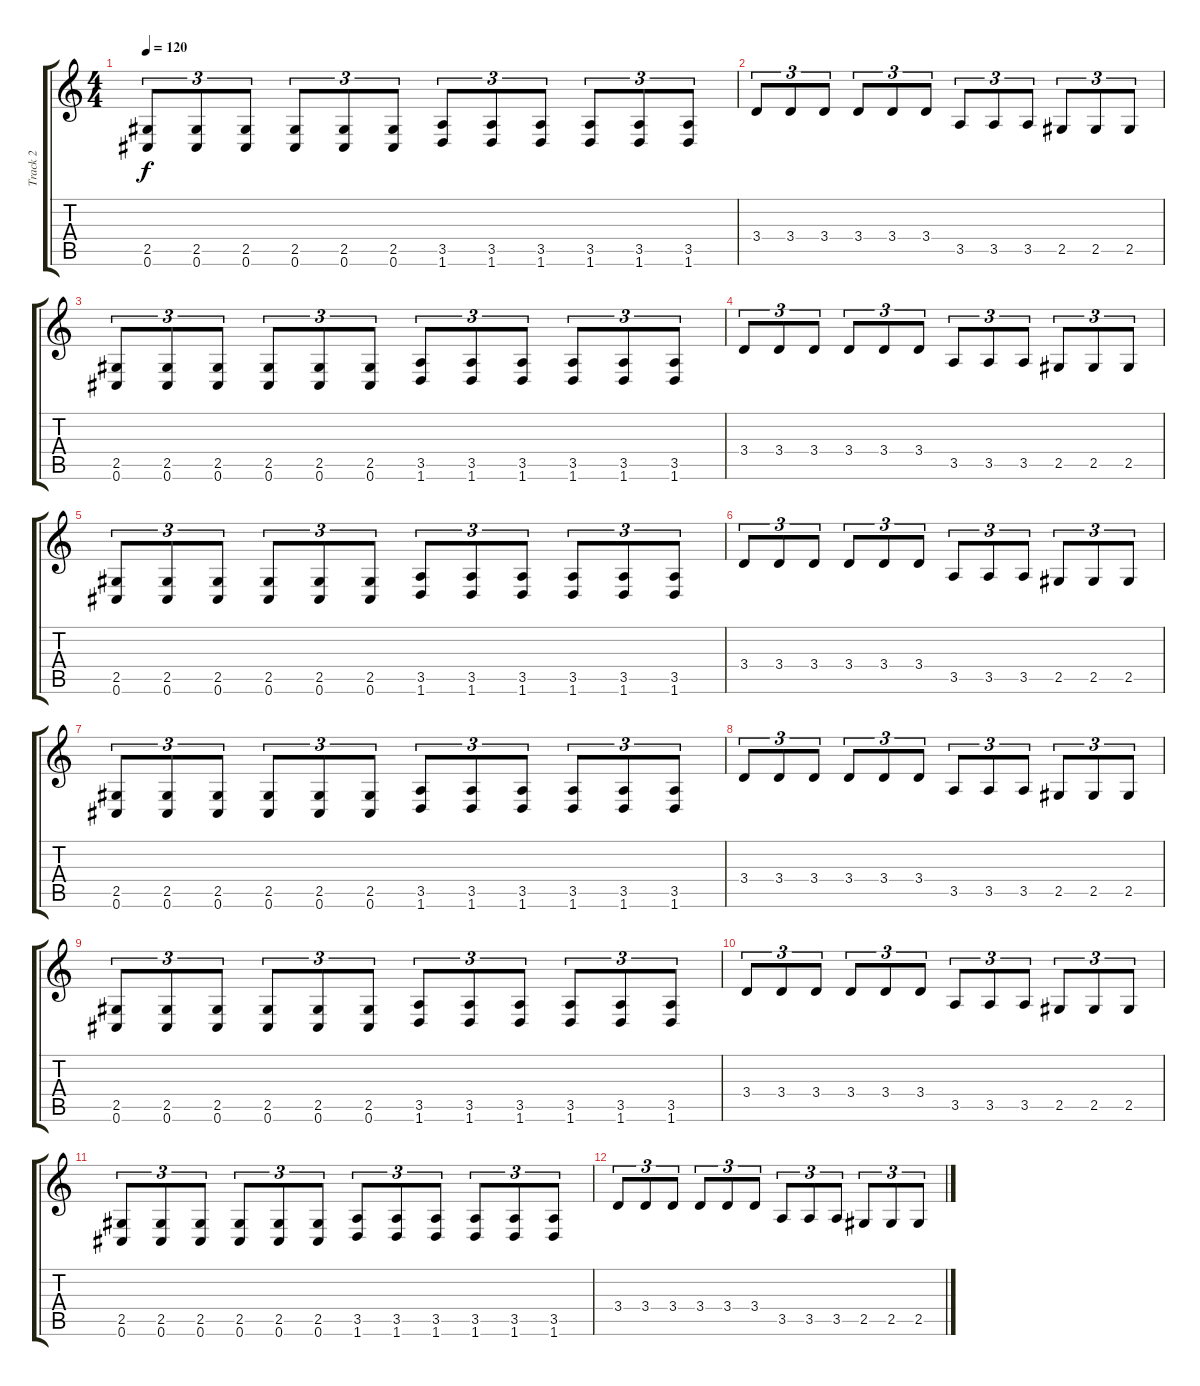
\track ("Track 2" "Track 2") {instrument electricguitarjazz}
\staff {score tabs}
\tuning (Db4 Ab3 E3 B2 Gb2 Db2) {hide}
\ts (4 4)
\tempo 120
\clef g2
\ks c
(2.5 0.6).8{tu (3 2) dy f} (2.5 0.6).8{tu (3 2)} (2.5 0.6).8{tu (3 2)} (2.5 0.6).8{tu (3 2)} (2.5 0.6).8{tu (3 2)} (2.5 0.6).8{tu (3 2)} (3.5 1.6).8{tu (3 2)} (3.5 1.6).8{tu (3 2)} (3.5 1.6).8{tu (3 2)} (3.5 1.6).8{tu (3 2)} (3.5 1.6).8{tu (3 2)} (3.5 1.6).8{tu (3 2)} |
3.4.8{tu (3 2)} 3.4.8{tu (3 2)} 3.4.8{tu (3 2)} 3.4.8{tu (3 2)} 3.4.8{tu (3 2)} 3.4.8{tu (3 2)} 3.5.8{tu (3 2)} 3.5.8{tu (3 2)} 3.5.8{tu (3 2)} 2.5.8{tu (3 2)} 2.5.8{tu (3 2)} 2.5.8{tu (3 2)} |
(2.5 0.6).8{tu (3 2)} (2.5 0.6).8{tu (3 2)} (2.5 0.6).8{tu (3 2)} (2.5 0.6).8{tu (3 2)} (2.5 0.6).8{tu (3 2)} (2.5 0.6).8{tu (3 2)} (3.5 1.6).8{tu (3 2)} (3.5 1.6).8{tu (3 2)} (3.5 1.6).8{tu (3 2)} (3.5 1.6).8{tu (3 2)} (3.5 1.6).8{tu (3 2)} (3.5 1.6).8{tu (3 2)} |
3.4.8{tu (3 2)} 3.4.8{tu (3 2)} 3.4.8{tu (3 2)} 3.4.8{tu (3 2)} 3.4.8{tu (3 2)} 3.4.8{tu (3 2)} 3.5.8{tu (3 2)} 3.5.8{tu (3 2)} 3.5.8{tu (3 2)} 2.5.8{tu (3 2)} 2.5.8{tu (3 2)} 2.5.8{tu (3 2)} |
(2.5 0.6).8{tu (3 2)} (2.5 0.6).8{tu (3 2)} (2.5 0.6).8{tu (3 2)} (2.5 0.6).8{tu (3 2)} (2.5 0.6).8{tu (3 2)} (2.5 0.6).8{tu (3 2)} (3.5 1.6).8{tu (3 2)} (3.5 1.6).8{tu (3 2)} (3.5 1.6).8{tu (3 2)} (3.5 1.6).8{tu (3 2)} (3.5 1.6).8{tu (3 2)} (3.5 1.6).8{tu (3 2)} |
3.4.8{tu (3 2)} 3.4.8{tu (3 2)} 3.4.8{tu (3 2)} 3.4.8{tu (3 2)} 3.4.8{tu (3 2)} 3.4.8{tu (3 2)} 3.5.8{tu (3 2)} 3.5.8{tu (3 2)} 3.5.8{tu (3 2)} 2.5.8{tu (3 2)} 2.5.8{tu (3 2)} 2.5.8{tu (3 2)} |
(2.5 0.6).8{tu (3 2)} (2.5 0.6).8{tu (3 2)} (2.5 0.6).8{tu (3 2)} (2.5 0.6).8{tu (3 2)} (2.5 0.6).8{tu (3 2)} (2.5 0.6).8{tu (3 2)} (3.5 1.6).8{tu (3 2)} (3.5 1.6).8{tu (3 2)} (3.5 1.6).8{tu (3 2)} (3.5 1.6).8{tu (3 2)} (3.5 1.6).8{tu (3 2)} (3.5 1.6).8{tu (3 2)} |
3.4.8{tu (3 2)} 3.4.8{tu (3 2)} 3.4.8{tu (3 2)} 3.4.8{tu (3 2)} 3.4.8{tu (3 2)} 3.4.8{tu (3 2)} 3.5.8{tu (3 2)} 3.5.8{tu (3 2)} 3.5.8{tu (3 2)} 2.5.8{tu (3 2)} 2.5.8{tu (3 2)} 2.5.8{tu (3 2)} |
(2.5 0.6).8{tu (3 2)} (2.5 0.6).8{tu (3 2)} (2.5 0.6).8{tu (3 2)} (2.5 0.6).8{tu (3 2)} (2.5 0.6).8{tu (3 2)} (2.5 0.6).8{tu (3 2)} (3.5 1.6).8{tu (3 2)} (3.5 1.6).8{tu (3 2)} (3.5 1.6).8{tu (3 2)} (3.5 1.6).8{tu (3 2)} (3.5 1.6).8{tu (3 2)} (3.5 1.6).8{tu (3 2)} |
3.4.8{tu (3 2)} 3.4.8{tu (3 2)} 3.4.8{tu (3 2)} 3.4.8{tu (3 2)} 3.4.8{tu (3 2)} 3.4.8{tu (3 2)} 3.5.8{tu (3 2)} 3.5.8{tu (3 2)} 3.5.8{tu (3 2)} 2.5.8{tu (3 2)} 2.5.8{tu (3 2)} 2.5.8{tu (3 2)} |
(2.5 0.6).8{tu (3 2)} (2.5 0.6).8{tu (3 2)} (2.5 0.6).8{tu (3 2)} (2.5 0.6).8{tu (3 2)} (2.5 0.6).8{tu (3 2)} (2.5 0.6).8{tu (3 2)} (3.5 1.6).8{tu (3 2)} (3.5 1.6).8{tu (3 2)} (3.5 1.6).8{tu (3 2)} (3.5 1.6).8{tu (3 2)} (3.5 1.6).8{tu (3 2)} (3.5 1.6).8{tu (3 2)} |
3.4.8{tu (3 2)} 3.4.8{tu (3 2)} 3.4.8{tu (3 2)} 3.4.8{tu (3 2)} 3.4.8{tu (3 2)} 3.4.8{tu (3 2)} 3.5.8{tu (3 2)} 3.5.8{tu (3 2)} 3.5.8{tu (3 2)} 2.5.8{tu (3 2)} 2.5.8{tu (3 2)} 2.5.8{tu (3 2)}
